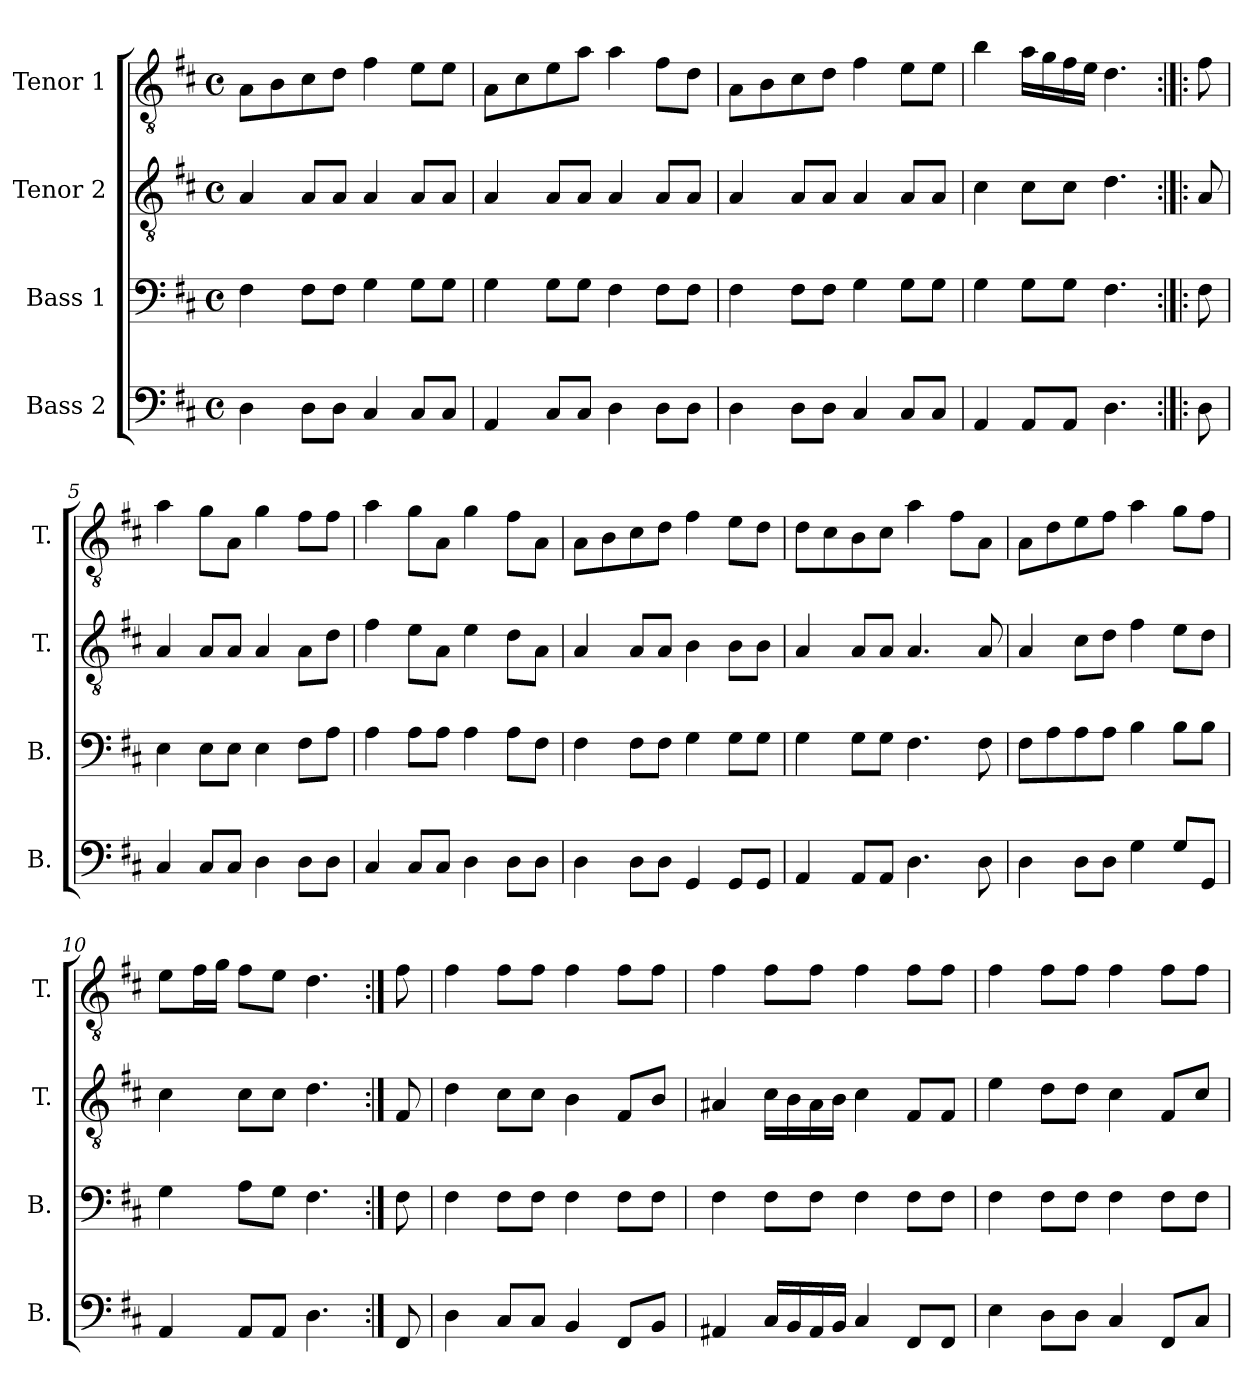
**kern	**kern	**kern	**kern
*part4	*part3	*part2	*part1
*staff4	*staff3	*staff2	*staff1
*I"Bass 2	*I"Bass 1	*I"Tenor 2	*I"Tenor 1
*I'B.	*I'B.	*I'T.	*I'T.
!!LO:PB:g=z
*clefF4	*clefF4	*clefGv2	*clefGv2
*	*	*ITrd7c12	*ITrd7c12
*k[f#c#]	*k[f#c#]	*k[f#c#]	*k[f#c#]
*D:	*D:	*D:	*D:
*M4/4	*M4/4	*M4/4	*M4/4
*met(c)	*met(c)	*met(c)	*met(c)
=1	=1	=1	=1
4Di\	4F#i\	4AAi/	8AAi\L
.	.	.	8BBi\
8Di\L	8F#i\L	8AAi/L	8C#i\
8Di\J	8F#i\J	8AAi/J	8Di\J
4C#i/	4Gi\	4AAi/	4F#i\
8C#i/L	8Gi\L	8AAi/L	8Ei\L
8C#i/J	8Gi\J	8AAi/J	8Ei\J
=2	=2	=2	=2
4AAi/	4Gi\	4AAi/	8AAi\L
.	.	.	8C#i\
8C#i/L	8Gi\L	8AAi/L	8Ei\
8C#i/J	8Gi\J	8AAi/J	8Ai\J
4Di\	4F#i\	4AAi/	4Ai\
8Di\L	8F#i\L	8AAi/L	8F#i\L
8Di\J	8F#i\J	8AAi/J	8Di\J
=3	=3	=3	=3
4Di\	4F#i\	4AAi/	8AAi\L
.	.	.	8BBi\
8Di\L	8F#i\L	8AAi/L	8C#i\
8Di\J	8F#i\J	8AAi/J	8Di\J
4C#i/	4Gi\	4AAi/	4F#i\
8C#i/L	8Gi\L	8AAi/L	8Ei\L
8C#i/J	8Gi\J	8AAi/J	8Ei\J
=4	=4	=4	=4
4AAi/	4Gi\	4C#i\	4Bi\
8AAi/L	8Gi\L	8C#i\L	16Ai\LL
.	.	.	16Gi\
8AAi/J	8Gi\J	8C#i\J	16F#i\
.	.	.	16Ei\JJ
4.Di\	4.F#i\	4.Di\	4.Di\
=4X4:|!|:	=4X4:|!|:	=4X4:|!|:	=4X4:|!|:
8Di\	8F#i\	8AAi/	8F#i\
!!LO:LB:g=z
=5	=5	=5	=5
4C#i/	4Ei\	4AAi/	4Ai\
8C#i/L	8Ei\L	8AAi/L	8Gi\L
8C#i/J	8Ei\J	8AAi/J	8AAi\J
4Di\	4Ei\	4AAi/	4Gi\
8Di\L	8F#i\L	8AAi\L	8F#i\L
8Di\J	8Ai\J	8Di\J	8F#i\J
=6	=6	=6	=6
4C#i/	4Ai\	4F#i\	4Ai\
8C#i/L	8Ai\L	8Ei\L	8Gi\L
8C#i/J	8Ai\J	8AAi\J	8AAi\J
4Di\	4Ai\	4Ei\	4Gi\
8Di\L	8Ai\L	8Di\L	8F#i\L
8Di\J	8F#i\J	8AAi\J	8AAi\J
=7	=7	=7	=7
4Di\	4F#i\	4AAi/	8AAi\L
.	.	.	8BBi\
8Di\L	8F#i\L	8AAi/L	8C#i\
8Di\J	8F#i\J	8AAi/J	8Di\J
4GGi/	4Gi\	4BBi\	4F#i\
8GGi/L	8Gi\L	8BBi\L	8Ei\L
8GGi/J	8Gi\J	8BBi\J	8Di\J
=8	=8	=8	=8
4AAi/	4Gi\	4AAi/	8Di\L
.	.	.	8C#i\
8AAi/L	8Gi\L	8AAi/L	8BBi\
8AAi/J	8Gi\J	8AAi/J	8C#i\J
4.Di\	4.F#i\	4.AAi/	4Ai\
.	.	.	8F#i\L
8Di\	8F#i\	8AAi/	8AAi\J
=9	=9	=9	=9
4Di\	8F#i\L	4AAi/	8AAi\L
.	8Ai\	.	8Di\
8Di\L	8Ai\	8C#i\L	8Ei\
8Di\J	8Ai\J	8Di\J	8F#i\J
4Gi\	4Bi\	4F#i\	4Ai\
8Gi/L	8Bi\L	8Ei\L	8Gi\L
8GGi/J	8Bi\J	8Di\J	8F#i\J
!!LO:PB:g=z
=10	=10	=10	=10
4AAi/	4Gi\	4C#i\	8Ei\L
.	.	.	16F#i\L
.	.	.	16Gi\JJ
8AAi/L	8Ai\L	8C#i\L	8F#i\L
8AAi/J	8Gi\J	8C#i\J	8Ei\J
4.Di\	4.F#i\	4.Di\	4.Di\
=10X10:|!	=10X10:|!	=10X10:|!	=10X10:|!
8FF#i/	8F#i\	8FF#i/	8F#i\
=11	=11	=11	=11
4Di\	4F#i\	4Di\	4F#i\
8C#i/L	8F#i\L	8C#i\L	8F#i\L
8C#i/J	8F#i\J	8C#i\J	8F#i\J
4BBi/	4F#i\	4BBi\	4F#i\
8FF#i/L	8F#i\L	8FF#i/L	8F#i\L
8BBi/J	8F#i\J	8BBi/J	8F#i\J
=12	=12	=12	=12
4AA#Xi/	4F#i\	4AA#Xi/	4F#i\
16C#i/LL	8F#i\L	16C#i\LL	8F#i\L
16BBi/	.	16BBi\	.
16AA#i/	8F#i\J	16AA#i\	8F#i\J
16BBi/JJ	.	16BBi\JJ	.
4C#i/	4F#i\	4C#i\	4F#i\
8FF#i/L	8F#i\L	8FF#i/L	8F#i\L
8FF#i/J	8F#i\J	8FF#i/J	8F#i\J
=13	=13	=13	=13
4Ei\	4F#i\	4Ei\	4F#i\
8Di\L	8F#i\L	8Di\L	8F#i\L
8Di\J	8F#i\J	8Di\J	8F#i\J
4C#i/	4F#i\	4C#i\	4F#i\
8FF#i/L	8F#i\L	8FF#i/L	8F#i\L
8C#i/J	8F#i\J	8C#i/J	8F#i\J
=	=	=	=
*-	*-	*-	*-
